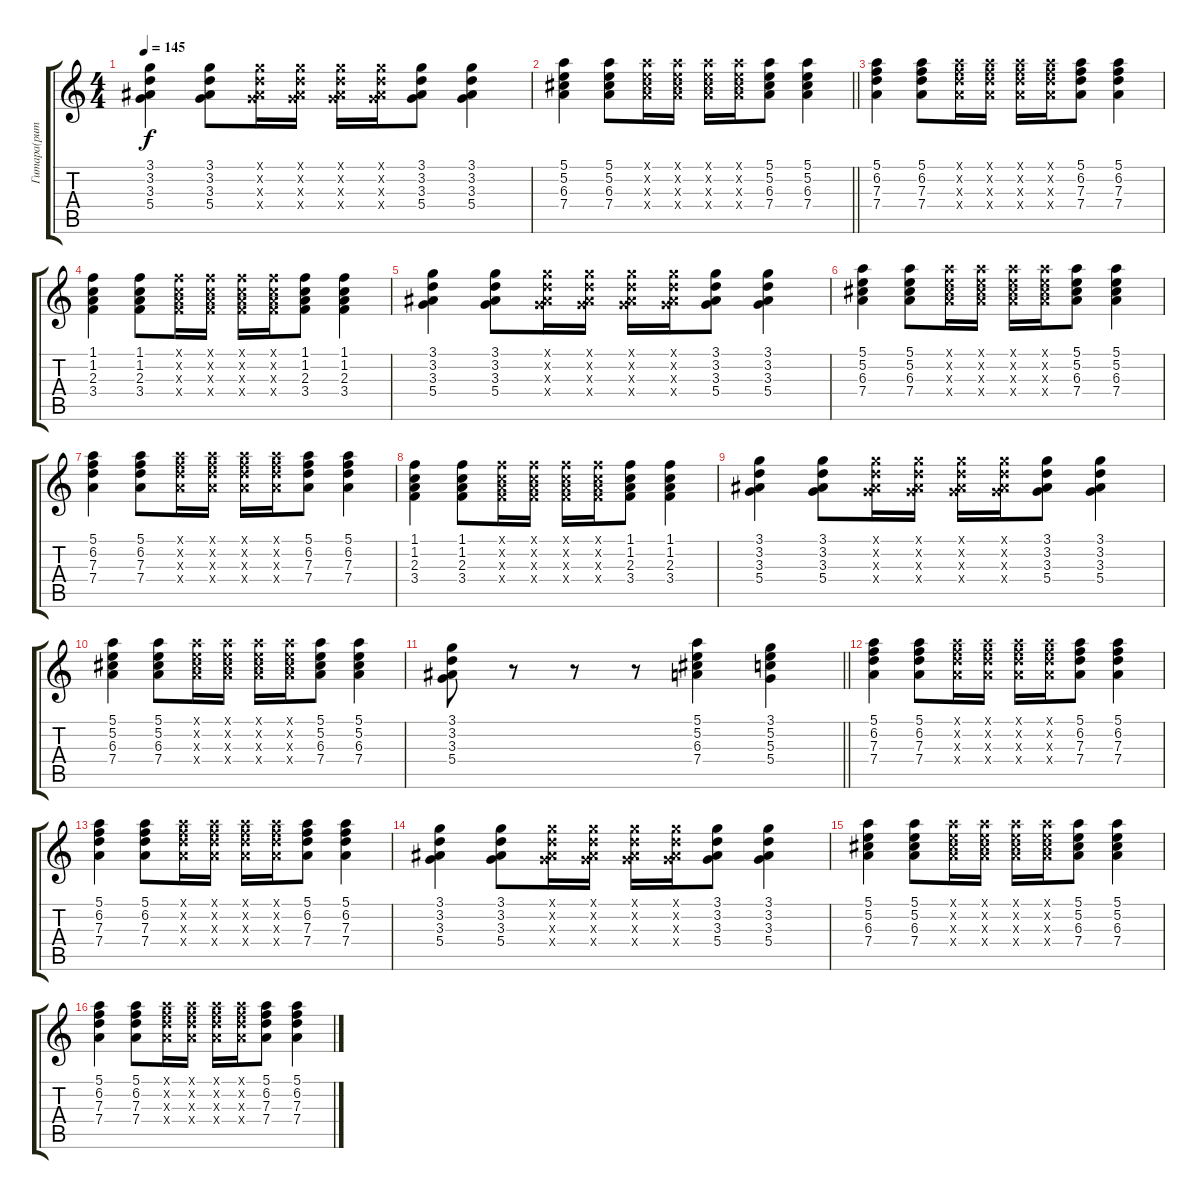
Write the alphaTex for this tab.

\track ("Гитара(ритм)" "Гитара(рит") {instrument acousticguitarsteel}
\staff {score tabs}
\tuning (E4 B3 G3 D3 A2 E2) {hide}
\ts (4 4)
\tempo 145
\clef g2
\ks c
(3.1 3.2 3.3 5.4).4{dy f} (3.1 3.2 3.3 5.4).8 (3.1{x} 3.2{x} 3.3{x} 5.4{x}).16 (3.1{x} 3.2{x} 3.3{x} 5.4{x}).16 (3.1{x} 3.2{x} 3.3{x} 5.4{x}).16 (3.1{x} 3.2{x} 3.3{x} 5.4{x}).16 (3.1 3.2 3.3 5.4).8 (3.1 3.2 3.3 5.4).4 |
\barLineRight lightlight
(5.1 5.2 6.3 7.4).4 (5.1 5.2 6.3 7.4).8 (5.1{x} 5.2{x} 6.3{x} 7.4{x}).16 (5.1{x} 5.2{x} 6.3{x} 7.4{x}).16 (5.1{x} 5.2{x} 6.3{x} 7.4{x}).16 (5.1{x} 5.2{x} 6.3{x} 7.4{x}).16 (5.1 5.2 6.3 7.4).8 (5.1 5.2 6.3 7.4).4 |
(5.1 6.2 7.3 7.4).4 (5.1 6.2 7.3 7.4).8 (5.1{x} 6.2{x} 7.3{x} 7.4{x}).16 (5.1{x} 6.2{x} 7.3{x} 7.4{x}).16 (5.1{x} 6.2{x} 7.3{x} 7.4{x}).16 (5.1{x} 6.2{x} 7.3{x} 7.4{x}).16 (5.1 6.2 7.3 7.4).8 (5.1 6.2 7.3 7.4).4 |
(1.1 1.2 2.3 3.4).4 (1.1 1.2 2.3 3.4).8 (1.1{x} 1.2{x} 2.3{x} 3.4{x}).16 (1.1{x} 1.2{x} 2.3{x} 3.4{x}).16 (1.1{x} 1.2{x} 2.3{x} 3.4{x}).16 (1.1{x} 1.2{x} 2.3{x} 3.4{x}).16 (1.1 1.2 2.3 3.4).8 (1.1 1.2 2.3 3.4).4 |
(3.1 3.2 3.3 5.4).4 (3.1 3.2 3.3 5.4).8 (3.1{x} 3.2{x} 3.3{x} 5.4{x}).16 (3.1{x} 3.2{x} 3.3{x} 5.4{x}).16 (3.1{x} 3.2{x} 3.3{x} 5.4{x}).16 (3.1{x} 3.2{x} 3.3{x} 5.4{x}).16 (3.1 3.2 3.3 5.4).8 (3.1 3.2 3.3 5.4).4 |
(5.1 5.2 6.3 7.4).4 (5.1 5.2 6.3 7.4).8 (5.1{x} 5.2{x} 6.3{x} 7.4{x}).16 (5.1{x} 5.2{x} 6.3{x} 7.4{x}).16 (5.1{x} 5.2{x} 6.3{x} 7.4{x}).16 (5.1{x} 5.2{x} 6.3{x} 7.4{x}).16 (5.1 5.2 6.3 7.4).8 (5.1 5.2 6.3 7.4).4 |
(5.1 6.2 7.3 7.4).4 (5.1 6.2 7.3 7.4).8 (5.1{x} 6.2{x} 7.3{x} 7.4{x}).16 (5.1{x} 6.2{x} 7.3{x} 7.4{x}).16 (5.1{x} 6.2{x} 7.3{x} 7.4{x}).16 (5.1{x} 6.2{x} 7.3{x} 7.4{x}).16 (5.1 6.2 7.3 7.4).8 (5.1 6.2 7.3 7.4).4 |
(1.1 1.2 2.3 3.4).4 (1.1 1.2 2.3 3.4).8 (1.1{x} 1.2{x} 2.3{x} 3.4{x}).16 (1.1{x} 1.2{x} 2.3{x} 3.4{x}).16 (1.1{x} 1.2{x} 2.3{x} 3.4{x}).16 (1.1{x} 1.2{x} 2.3{x} 3.4{x}).16 (1.1 1.2 2.3 3.4).8 (1.1 1.2 2.3 3.4).4 |
(3.1 3.2 3.3 5.4).4 (3.1 3.2 3.3 5.4).8 (3.1{x} 3.2{x} 3.3{x} 5.4{x}).16 (3.1{x} 3.2{x} 3.3{x} 5.4{x}).16 (3.1{x} 3.2{x} 3.3{x} 5.4{x}).16 (3.1{x} 3.2{x} 3.3{x} 5.4{x}).16 (3.1 3.2 3.3 5.4).8 (3.1 3.2 3.3 5.4).4 |
(5.1 5.2 6.3 7.4).4 (5.1 5.2 6.3 7.4).8 (5.1{x} 5.2{x} 6.3{x} 7.4{x}).16 (5.1{x} 5.2{x} 6.3{x} 7.4{x}).16 (5.1{x} 5.2{x} 6.3{x} 7.4{x}).16 (5.1{x} 5.2{x} 6.3{x} 7.4{x}).16 (5.1 5.2 6.3 7.4).8 (5.1 5.2 6.3 7.4).4 |
\barLineRight lightlight
(3.1 3.2 3.3 5.4).8 r.8 r.8 r.8 (5.1 5.2 6.3 7.4).4 (3.1 5.2 5.3 5.4).4 |
(5.1 6.2 7.3 7.4).4 (5.1 6.2 7.3 7.4).8 (5.1{x} 6.2{x} 7.3{x} 7.4{x}).16 (5.1{x} 6.2{x} 7.3{x} 7.4{x}).16 (5.1{x} 6.2{x} 7.3{x} 7.4{x}).16 (5.1{x} 6.2{x} 7.3{x} 7.4{x}).16 (5.1 6.2 7.3 7.4).8 (5.1 6.2 7.3 7.4).4 |
(5.1 6.2 7.3 7.4).4 (5.1 6.2 7.3 7.4).8 (5.1{x} 6.2{x} 7.3{x} 7.4{x}).16 (5.1{x} 6.2{x} 7.3{x} 7.4{x}).16 (5.1{x} 6.2{x} 7.3{x} 7.4{x}).16 (5.1{x} 6.2{x} 7.3{x} 7.4{x}).16 (5.1 6.2 7.3 7.4).8 (5.1 6.2 7.3 7.4).4 |
(3.1 3.2 3.3 5.4).4 (3.1 3.2 3.3 5.4).8 (3.1{x} 3.2{x} 3.3{x} 5.4{x}).16 (3.1{x} 3.2{x} 3.3{x} 5.4{x}).16 (3.1{x} 3.2{x} 3.3{x} 5.4{x}).16 (3.1{x} 3.2{x} 3.3{x} 5.4{x}).16 (3.1 3.2 3.3 5.4).8 (3.1 3.2 3.3 5.4).4 |
(5.1 5.2 6.3 7.4).4 (5.1 5.2 6.3 7.4).8 (5.1{x} 5.2{x} 6.3{x} 7.4{x}).16 (5.1{x} 5.2{x} 6.3{x} 7.4{x}).16 (5.1{x} 5.2{x} 6.3{x} 7.4{x}).16 (5.1{x} 5.2{x} 6.3{x} 7.4{x}).16 (5.1 5.2 6.3 7.4).8 (5.1 5.2 6.3 7.4).4 |
(5.1 6.2 7.3 7.4).4 (5.1 6.2 7.3 7.4).8 (5.1{x} 6.2{x} 7.3{x} 7.4{x}).16 (5.1{x} 6.2{x} 7.3{x} 7.4{x}).16 (5.1{x} 6.2{x} 7.3{x} 7.4{x}).16 (5.1{x} 6.2{x} 7.3{x} 7.4{x}).16 (5.1 6.2 7.3 7.4).8 (5.1 6.2 7.3 7.4).4
